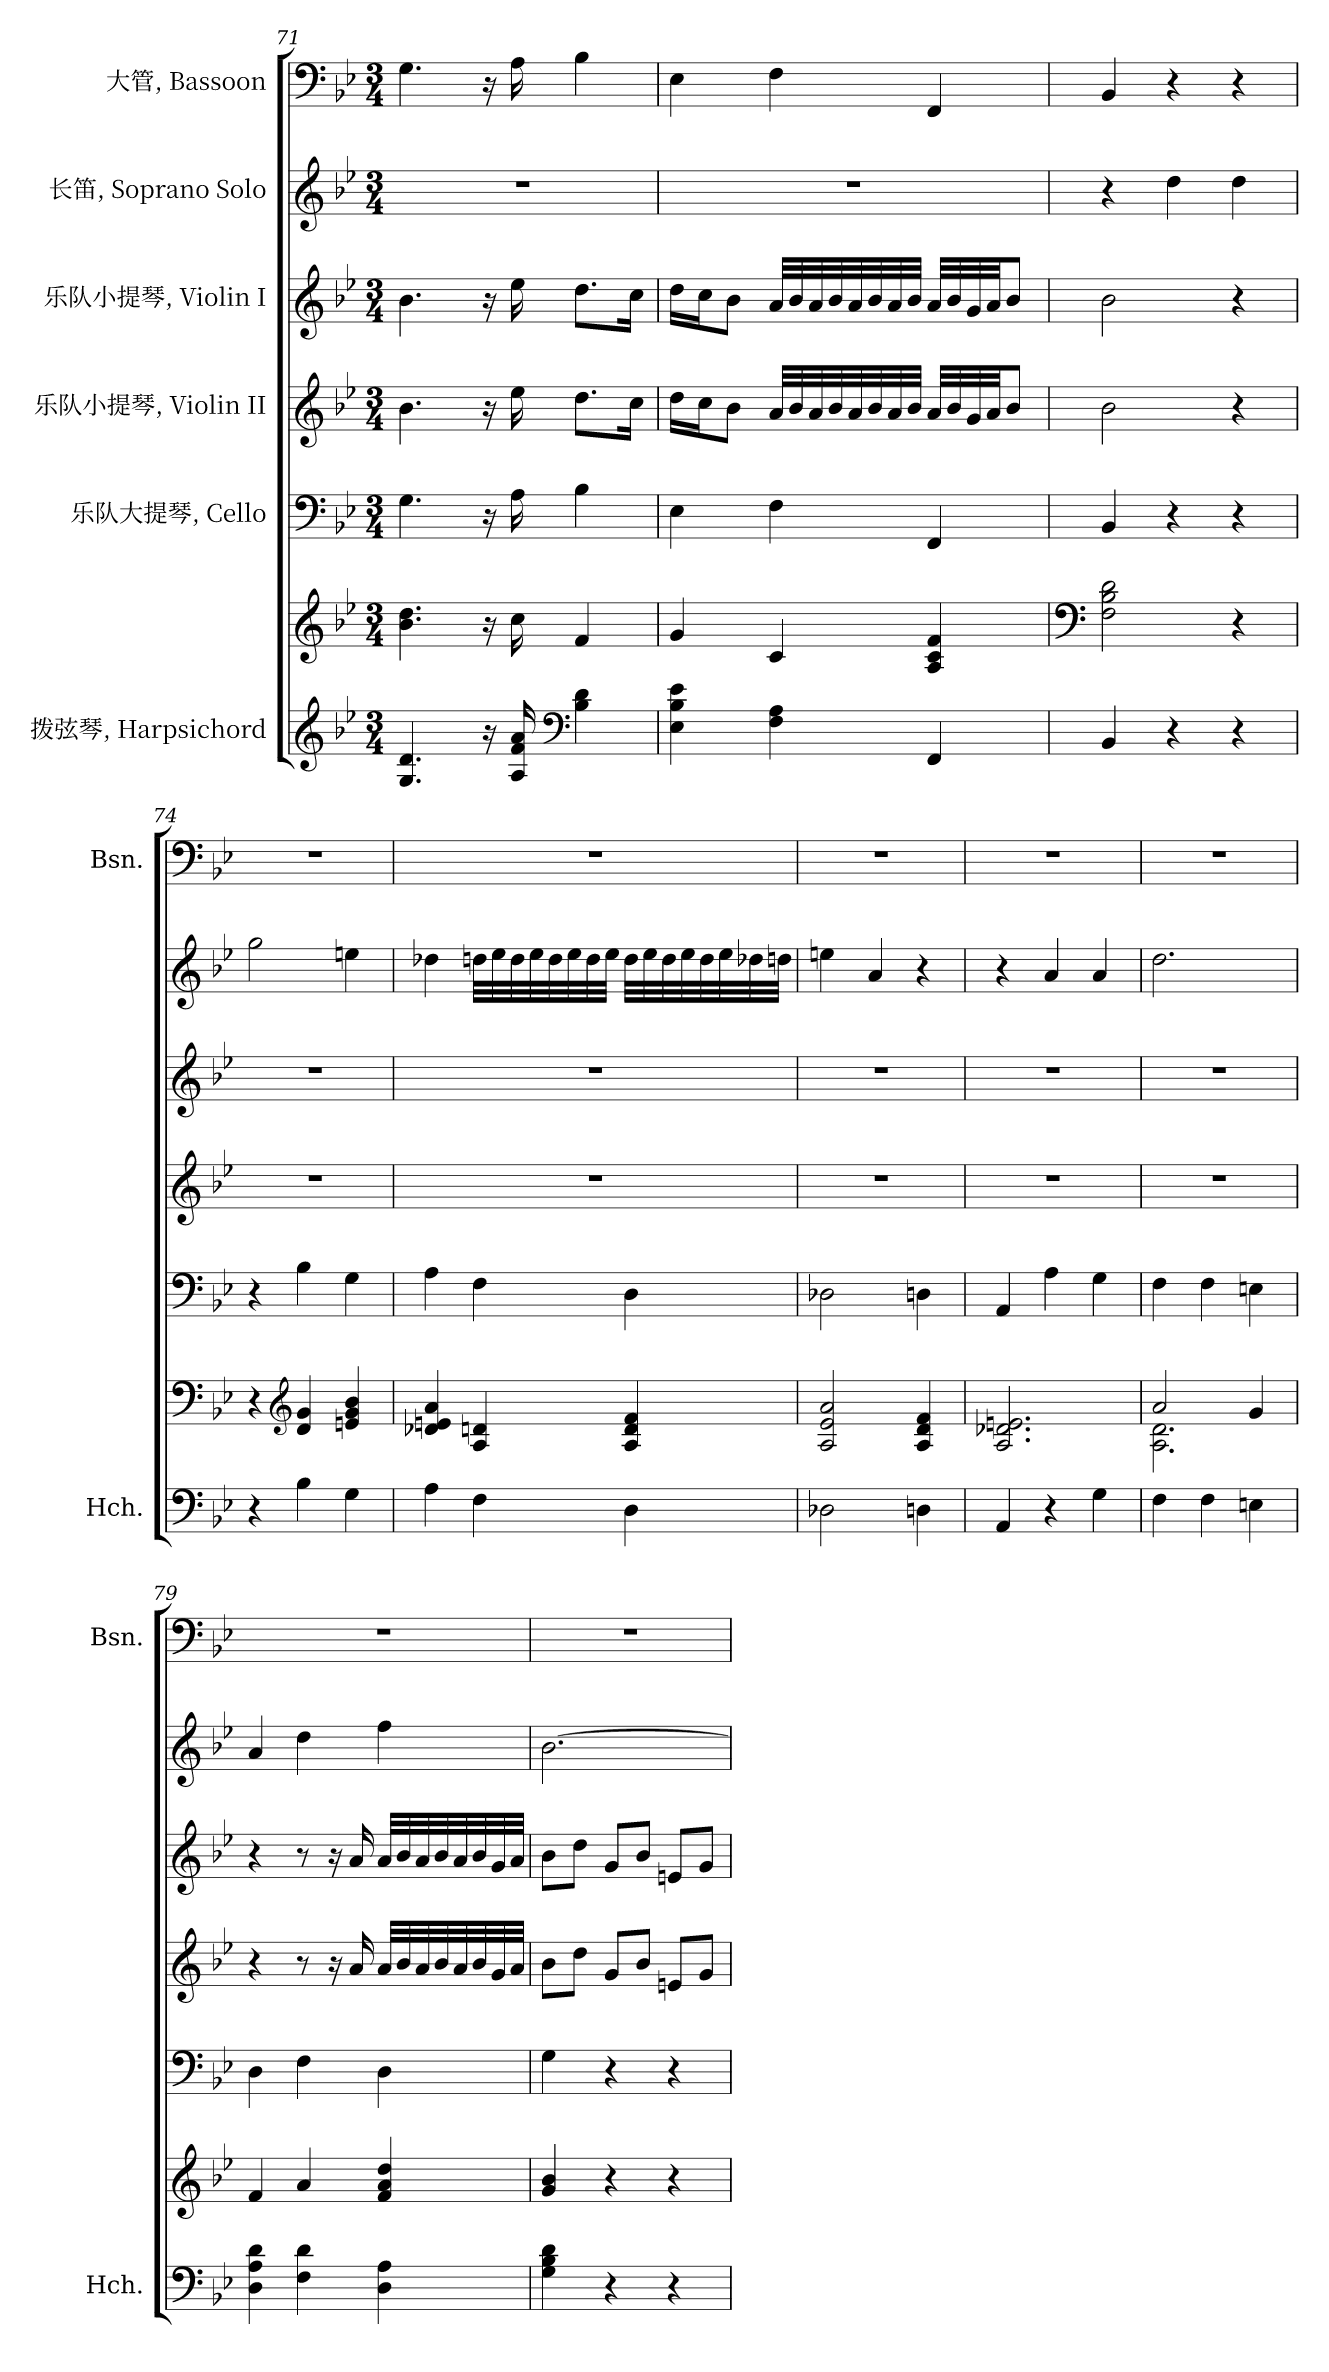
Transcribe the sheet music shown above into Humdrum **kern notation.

**kern	**kern	**kern	**kern	**kern	**kern	**kern
*part6	*part6	*part5	*part4	*part3	*part2	*part1
*staff7	*staff6	*staff5	*staff4	*staff3	*staff2	*staff1
*I"拨弦琴, Harpsichord	*	*I"乐队大提琴, Cello	*I"乐队小提琴, Violin II	*I"乐队小提琴, Violin I	*I"长笛, Soprano Solo	*I"大管, Bassoon
*I'Hch.	*	*	*	*	*	*I'Bsn.
*clefG2	*clefG2	*clefF4	*clefG2	*clefG2	*clefG2	*clefF4
*k[b-e-]	*k[b-e-]	*k[b-e-]	*k[b-e-]	*k[b-e-]	*k[b-e-]	*k[b-e-]
*M3/4	*M3/4	*M3/4	*M3/4	*M3/4	*M3/4	*M3/4
=71	=71	=71	=71	=71	=71	=71
4.G/ 4.d/	4.b-\ 4.dd\	4.G\	4.b-\	4.b-\	2.r	4.G\
16r	16r	16r	16r	16r	.	16r
16A/ 16f/ 16a/	16cc\	16A\	16ee-\	16ee-\	.	16A\
*clefF4	*	*	*	*	*	*
4B-\ 4d\	4f/	4B-\	8.dd\L	8.dd\L	.	4B-\
.	.	.	16cc\Jk	16cc\Jk	.	.
=72	=72	=72	=72	=72	=72	=72
4E-\ 4B-\ 4e-\	4g/	4E-\	16dd\LL	16dd\LL	2.r	4E-\
.	.	.	16cc\J	16cc\J	.	.
.	.	.	8b-\J	8b-\J	.	.
4F\ 4A\	4c/	4F\	32a/LLL	32a/LLL	.	4F\
.	.	.	32b-/	32b-/	.	.
.	.	.	32a/	32a/	.	.
.	.	.	32b-/	32b-/	.	.
.	.	.	32a/	32a/	.	.
.	.	.	32b-/	32b-/	.	.
.	.	.	32a/	32a/	.	.
.	.	.	32b-/JJJ	32b-/JJJ	.	.
4FF/	4A/ 4c/ 4f/	4FF/	32a/LLL	32a/LLL	.	4FF/
.	.	.	32b-/	32b-/	.	.
.	.	.	32g/	32g/	.	.
.	.	.	32a/JJ	32a/JJ	.	.
.	.	.	8b-/J	8b-/J	.	.
=73	=73	=73	=73	=73	=73	=73
*	*clefF4	*	*	*	*	*
4BB-/	2F\ 2B-\ 2d\	4BB-/	2b-\	2b-\	4r	4BB-/
4r	.	4r	.	.	4dd\	4r
4r	4r	4r	4r	4r	4dd\	4r
!!LO:PB:g=z
=74	=74	=74	=74	=74	=74	=74
4r	4r	4r	2.r	2.r	2gg\	2.r
*	*clefG2	*	*	*	*	*
4B-\	4d/ 4g/	4B-\	.	.	.	.
4G\	4en/ 4g/ 4b-/	4G\	.	.	4een\	.
=75	=75	=75	=75	=75	=75	=75
4A\	4d-X/ 4en/ 4a/	4A\	2.r	2.r	4dd-X\	2.r
4F\	4A/ 4dn/	4F\	.	.	32ddn\LLL	.
.	.	.	.	.	32ee-\	.
.	.	.	.	.	32dd\	.
.	.	.	.	.	32ee-\	.
.	.	.	.	.	32dd\	.
.	.	.	.	.	32ee-\	.
.	.	.	.	.	32dd\	.
.	.	.	.	.	32ee-\JJJ	.
4D\	4A/ 4d/ 4f/	4D\	.	.	32dd\LLL	.
.	.	.	.	.	32ee-\	.
.	.	.	.	.	32dd\	.
.	.	.	.	.	32ee-\	.
.	.	.	.	.	32dd\	.
.	.	.	.	.	32ee-\	.
.	.	.	.	.	32dd-X\	.
.	.	.	.	.	32ddn\JJJ	.
=76	=76	=76	=76	=76	=76	=76
2D-X\	2A/ 2e-/ 2a/	2D-X\	2.r	2.r	4een\	2.r
.	.	.	.	.	4a/	.
4Dn\	4A/ 4d/ 4f/	4Dn\	.	.	4r	.
=77	=77	=77	=77	=77	=77	=77
4AA/	2.A/ 2.d-X/ 2.en/	4AA/	2.r	2.r	4r	2.r
4r	.	4A\	.	.	4a/	.
4G\	.	4G\	.	.	4a/	.
=78	=78	=78	=78	=78	=78	=78
*	*^	*	*	*	*	*
4F\	2a/	2.A\ 2.d\	4F\	2.r	2.r	2.dd\	2.r
4F\	.	.	4F\	.	.	.	.
4En\	4g/	.	4En\	.	.	.	.
*	*v	*v	*	*	*	*	*
!!LO:PB:g=z
=79	=79	=79	=79	=79	=79	=79
4D\ 4A\ 4d\	4f/	4D\	4r	4r	4a/	2.r
4F\ 4d\	4a/	4F\	8r	8r	4dd\	.
.	.	.	16r	16r	.	.
.	.	.	16a/	16a/	.	.
4D\ 4A\	4f/ 4a/ 4dd/	4D\	32a/LLL	32a/LLL	4ff\	.
.	.	.	32b-/	32b-/	.	.
.	.	.	32a/	32a/	.	.
.	.	.	32b-/	32b-/	.	.
.	.	.	32a/	32a/	.	.
.	.	.	32b-/	32b-/	.	.
.	.	.	32g/	32g/	.	.
.	.	.	32a/JJJ	32a/JJJ	.	.
=80	=80	=80	=80	=80	=80	=80
4G\ 4B-\ 4d\	4g/ 4b-/	4G\	8b-\L	8b-\L	[2.b-\	2.r
.	.	.	8dd\J	8dd\J	.	.
4r	4r	4r	8g/L	8g/L	.	.
.	.	.	8b-/J	8b-/J	.	.
4r	4r	4r	8en/L	8en/L	.	.
.	.	.	8g/J	8g/J	.	.
=	=	=	=	=	=	=
*-	*-	*-	*-	*-	*-	*-
